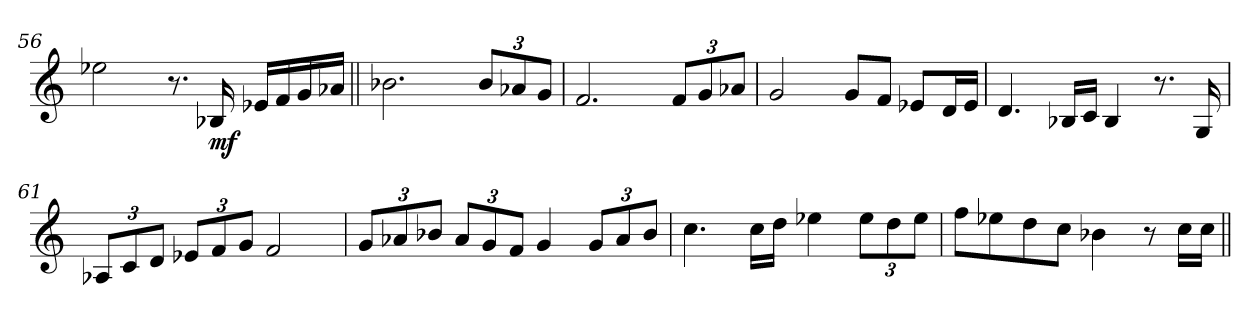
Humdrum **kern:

**kern	**dynam
*part1	*part1
*staff1	*staff1
=56	=56
2ee-\	.
8.r	.
!	!LO:DY:b
16B-/	mf
16e-/LL	.
16f/	.
16g/	.
16a-/JJ	.
!!LO:LB:g=z
=57||	=57||
2.b-\	.
12b-/L	.
12a-/	.
12g/J	.
=58	=58
2.f/	.
12f/L	.
12g/	.
12a-/J	.
=59	=59
2g/	.
8g/L	.
8f/J	.
8e-/L	.
16d/L	.
16e-/JJ	.
=60	=60
4.d/	.
16B-/LL	.
16c/JJ	.
4B-/	.
8.r	.
16G/	.
!!LO:LB:g=z
=61	=61
12A-/L	.
12c/	.
12d/J	.
12e-/L	.
12f/	.
12g/J	.
2f/	.
=62	=62
12g/L	.
12a-/	.
12b-/J	.
12a-/L	.
12g/	.
12f/J	.
4g/	.
12g/L	.
12a-/	.
12b-/J	.
=63	=63
4.cc\	.
16cc\LL	.
16dd\JJ	.
4ee-\	.
12ee-\L	.
12dd\	.
12ee-\J	.
=64	=64
8ff\L	.
8ee-\	.
8dd\	.
8cc\J	.
4b-\	.
8r	.
16cc\LL	.
16cc\JJ	.
=||	=||
*-	*-
